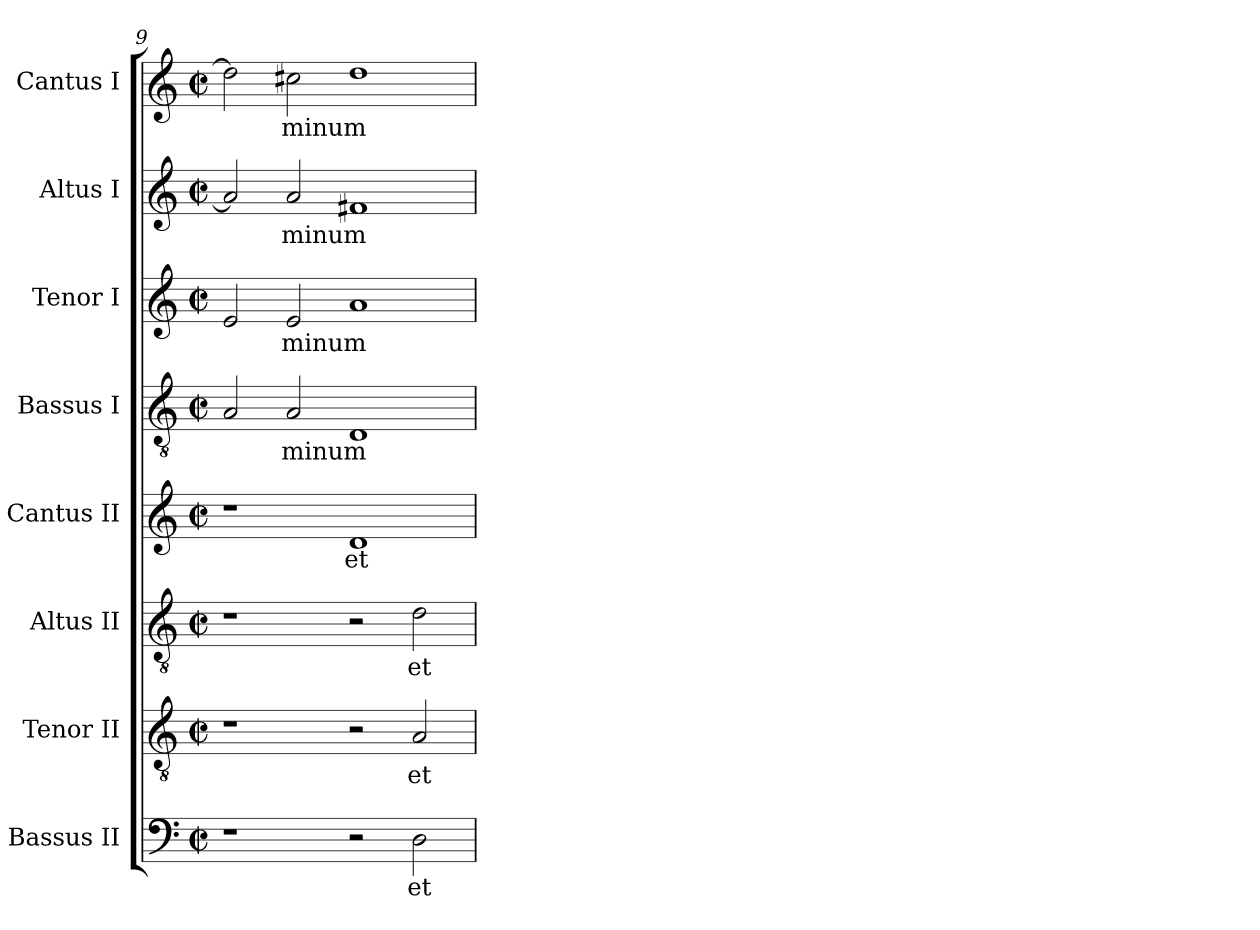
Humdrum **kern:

**kern	**text	**kern	**text	**kern	**text	**kern	**text	**kern	**text	**kern	**text	**kern	**text	**kern	**text
*part8	*part8	*part7	*part7	*part6	*part6	*part5	*part5	*part4	*part4	*part3	*part3	*part2	*part2	*part1	*part1
*staff8	*staff8	*staff7	*staff7	*staff6	*staff6	*staff5	*staff5	*staff4	*staff4	*staff3	*staff3	*staff2	*staff2	*staff1	*staff1
*I"Bassus II	*	*I"Tenor II	*	*I"Altus II	*	*I"Cantus II	*	*I"Bassus I	*	*I"Tenor I	*	*I"Altus I	*	*I"Cantus I	*
*clefF4	*	*clefGv2	*	*clefGv2	*	*clefG2	*	*clefGv2	*	*clefG2	*	*clefG2	*	*clefG2	*
*k[]	*	*k[]	*	*k[]	*	*k[]	*	*k[]	*	*k[]	*	*k[]	*	*k[]	*
*C:	*	*C:	*	*C:	*	*C:	*	*C:	*	*C:	*	*C:	*	*C:	*
*M2/2	*	*M2/2	*	*M2/2	*	*M2/2	*	*M2/2	*	*M2/2	*	*M2/2	*	*M2/2	*
*met(c|)	*	*met(c|)	*	*met(c|)	*	*met(c|)	*	*met(c|)	*	*met(c|)	*	*met(c|)	*	*met(c|)	*
=9	=9	=9	=9	=9	=9	=9	=9	=9	=9	=9	=9	=9	=9	=9	=9
!	!	!	!	!	!	!	!	!	!LO:LY:b:cj	!	!LO:LY:b:cj	!	!LO:LY:b:cj	!	!LO:LY:b:cj
1r	.	1r	.	1r	.	1r	.	2A/	.	2e/	--	2a/]	.	2dd\]	--
!	!	!	!	!	!	!	!	!	!LO:LY:b:cj	!	!LO:LY:b:cj	!	!LO:LY:b:cj	!	!LO:LY:b:cj
.	.	.	.	.	.	.	.	2A/	minum	2e/	-minum	2a/	minum	2cc#\	-minum
!	!	!	!	!	!	!	!LO:LY:b:cj	!	!LO:LY:b:cj	!	!LO:LY:b:cj	!	!LO:LY:b:cj	!	!LO:LY:b:cj
2r	.	2r	.	2r	.	1d	et	1D	.	1a	.	1f#X	.	1dd	.
!	!LO:LY:b:cj	!	!LO:LY:b:cj	!	!LO:LY:b:cj	!	!	!	!	!	!	!	!	!	!
2D\	et	2A/	et	2d\	et	.	.	.	.	.	.	.	.	.	.
=	=	=	=	=	=	=	=	=	=	=	=	=	=	=	=
*-	*-	*-	*-	*-	*-	*-	*-	*-	*-	*-	*-	*-	*-	*-	*-
